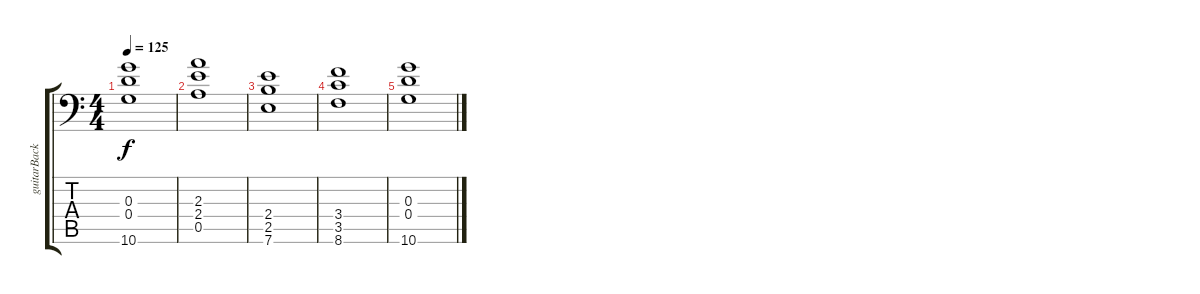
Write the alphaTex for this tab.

\track ("guitarBack" "guitarBack") {instrument distortionguitar}
\staff {score tabs}
\tuning (C5 B3 G3 D3 A2 A1) {hide}
\ts (4 4)
\tempo 125
\clef f4
\ks c
(0.3 0.4 10.6).1{dy f} |
(2.3 2.4 0.5).1 |
(2.4 2.5 7.6).1 |
(3.4 3.5 8.6).1 |
(0.3 0.4 10.6).1
